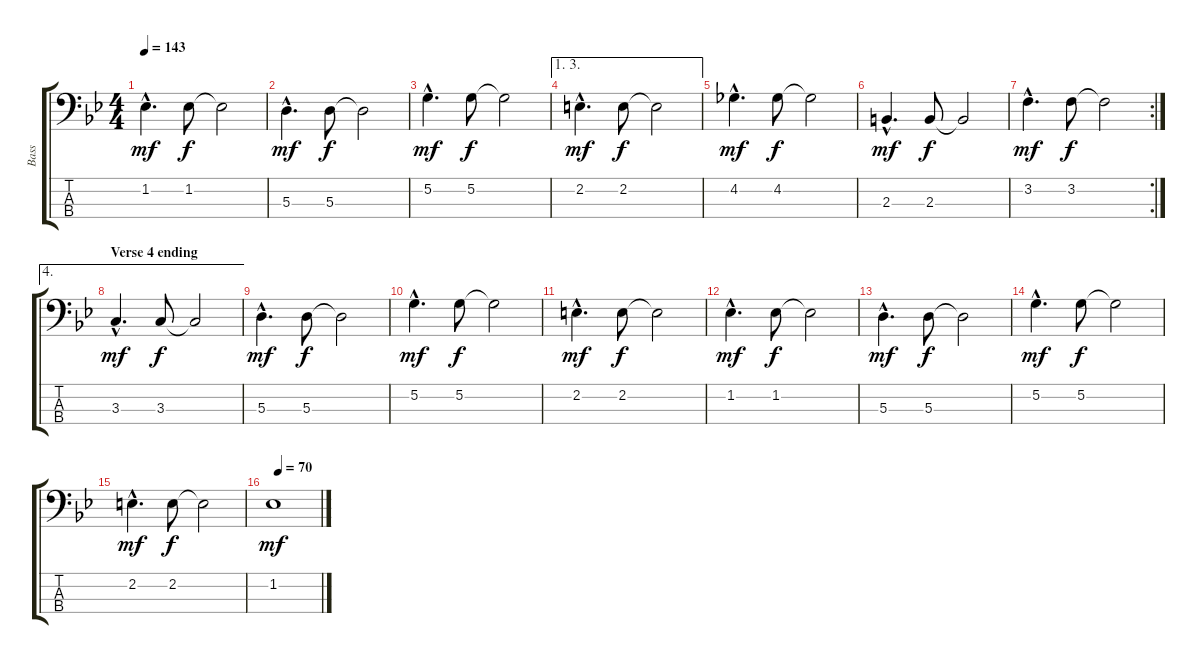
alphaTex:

\track ("Bass" "Bass") {instrument acousticbass}
\staff {score tabs}
\tuning (G2 D2 A1 E1) {hide}
\ts (4 4)
\tempo 143
\clef f4
\ks gminor
1.2{hac}.4{d dy mf} 1.2.8{dy f} 1.2{t}.2 |
5.3{hac}.4{d dy mf} 5.3.8{dy f} 5.3{t}.2 |
5.2{hac}.4{d dy mf} 5.2.8{dy f} 5.2{t}.2 |
\ae (1 3)
2.2{hac}.4{d dy mf} 2.2.8{dy f} 2.2{t}.2 |
4.2{hac}.4{d dy mf} 4.2.8{dy f} 4.2{t}.2 |
2.3{hac}.4{d dy mf} 2.3.8{dy f} 2.3{t}.2 |
\rc 2
3.2{hac}.4{d dy mf} 3.2.8{dy f} 3.2{t}.2 |
\ae 4
\section ("" "Verse 4 ending")
3.3{hac}.4{d dy mf} 3.3.8{dy f} 3.3{t}.2 |
5.3{hac}.4{d dy mf} 5.3.8{dy f} 5.3{t}.2 |
5.2{hac}.4{d dy mf} 5.2.8{dy f} 5.2{t}.2 |
2.2{hac}.4{d dy mf} 2.2.8{dy f} 2.2{t}.2 |
1.2{hac}.4{d dy mf} 1.2.8{dy f} 1.2{t}.2 |
5.3{hac}.4{d dy mf} 5.3.8{dy f} 5.3{t}.2 |
5.2{hac}.4{d dy mf} 5.2.8{dy f} 5.2{t}.2 |
2.2{hac}.4{d dy mf} 2.2.8{dy f} 2.2{t}.2 |
\tempo (70 0.125)
1.2.1{dy mf}
